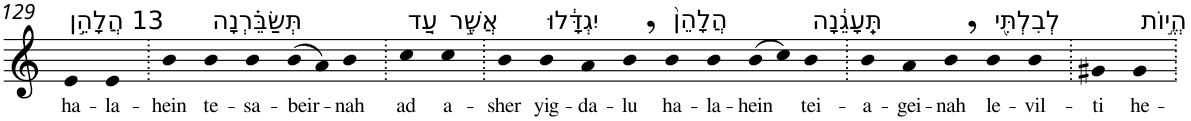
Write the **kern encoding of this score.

**kern	**text
*part1	*part1
*staff1	*staff1
*I"Piano	*
*I'Pno	*
!!LO:PB:g=z
*clefG2	*
*k[]	*
=129	=129
!LO:TX:a:t=13 הֲלָהֵ֣ן	!
!	!LO:LY:b
4e	ha-
!	!LO:LY:b
4e	-la-
=130.	=130.
!	!LO:LY:b
4b	-hein
!LO:TX:a:t=תְּשַׂבֵּ֗רְנָה	!
!	!LO:LY:b
4b	te-
!	!LO:LY:b
4b	-sa-
!	!LO:LY:b
(>8b	-beir-
8a)	.
!	!LO:LY:b
4b	-nah
=131.	=131.
!LO:TX:a:t=עַ֚ד	!
!	!LO:LY:b
4cc	ad
!LO:TX:a:t=אֲשֶׁ֣ר	!
!	!LO:LY:b
4cc	a-
=132.	=132.
!	!LO:LY:b
4b	-sher
!LO:TX:a:t=יִגְדָּ֔לוּ	!
!	!LO:LY:b
4b	yig-
!	!LO:LY:b
4a	-da-
!	!LO:LY:b
4b,	-lu
!LO:TX:a:t=הֲלָהֵן֙	!
!	!LO:LY:b
4b	ha-
!	!LO:LY:b
4b	-la-
!	!LO:LY:b
(>8b	-hein
8cc)	.
!LO:TX:a:t=תֵּֽעָגֵ֔נָה	!
!	!LO:LY:b
4b	tei-
=133.	=133.
!	!LO:LY:b
4b	-a-
!	!LO:LY:b
4a	-gei-
!	!LO:LY:b
4b,	-nah
!LO:TX:a:t=לְבִלְתִּ֖י	!
!	!LO:LY:b
4b	le-
!	!LO:LY:b
4b	-vil-
=134.	=134.
!	!LO:LY:b
4g#X	-ti
!LO:TX:a:t=הֱי֣וֹת	!
!	!LO:LY:b
4g#	he-
=.	=.
*-	*-
